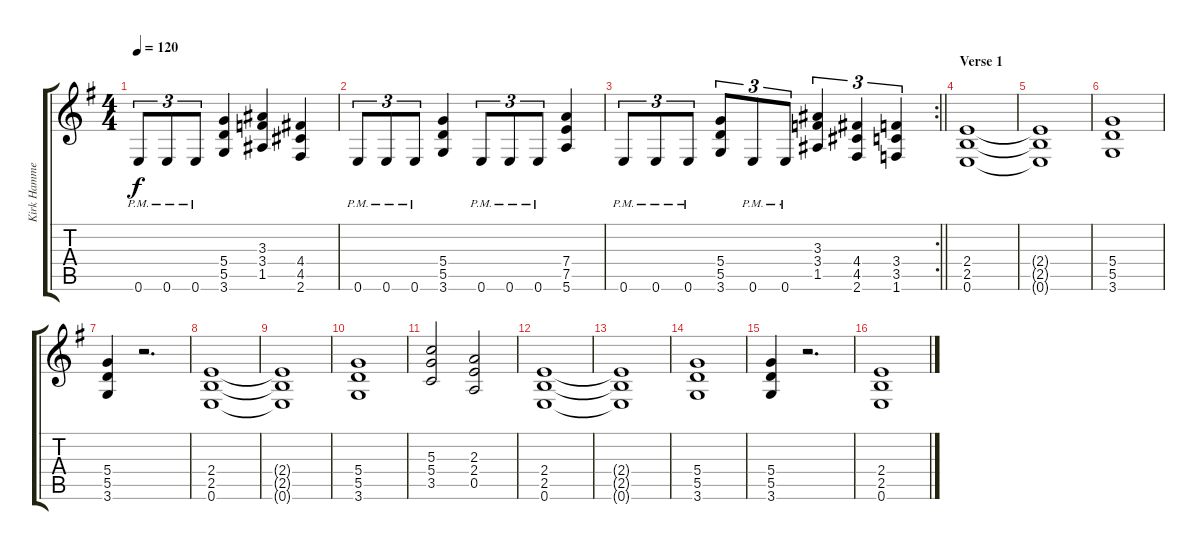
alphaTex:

\track ("Kirk Hammett" "Kirk Hamme") {instrument distortionguitar}
\staff {score tabs}
\tuning (E4 B3 G3 D3 A2 E2) {hide}
\ts (4 4)
\tempo 120
\clef g2
\ks eminor
0.6{pm}.8{tu (3 2) dy f} 0.6{pm}.8{tu (3 2)} 0.6{pm}.8{tu (3 2)} (5.4 5.5 3.6).4 (3.3 3.4 1.5).4 (4.4 4.5 2.6).4 |
0.6{pm}.8{tu (3 2)} 0.6{pm}.8{tu (3 2)} 0.6{pm}.8{tu (3 2)} (5.4 5.5 3.6).4 0.6{pm}.8{tu (3 2)} 0.6{pm}.8{tu (3 2)} 0.6{pm}.8{tu (3 2)} (7.4 7.5 5.6).4 |
\rc 2
\barLineRight lightlight
0.6{pm}.8{tu (3 2)} 0.6{pm}.8{tu (3 2)} 0.6{pm}.8{tu (3 2)} (5.4 5.5 3.6).8{tu (3 2)} 0.6{pm}.8{tu (3 2)} 0.6{pm}.8{tu (3 2)} (3.3 3.4 1.5).4{tu (3 2)} (4.4 4.5 2.6).4{tu (3 2)} (3.4 3.5 1.6).4{tu (3 2)} |
\section ("" "Verse 1")
(2.4 2.5 0.6).1 |
(2.4{t} 2.5{t} 0.6{t}).1 |
(5.4 5.5 3.6).1 |
(5.4 5.5 3.6).4 r.2{d} |
(2.4 2.5 0.6).1 |
(2.4{t} 2.5{t} 0.6{t}).1 |
(5.4 5.5 3.6).1 |
(5.3 5.4 3.5).2 (2.3 2.4 0.5).2 |
(2.4 2.5 0.6).1 |
(2.4{t} 2.5{t} 0.6{t}).1 |
(5.4 5.5 3.6).1 |
(5.4 5.5 3.6).4 r.2{d} |
(2.4 2.5 0.6).1
